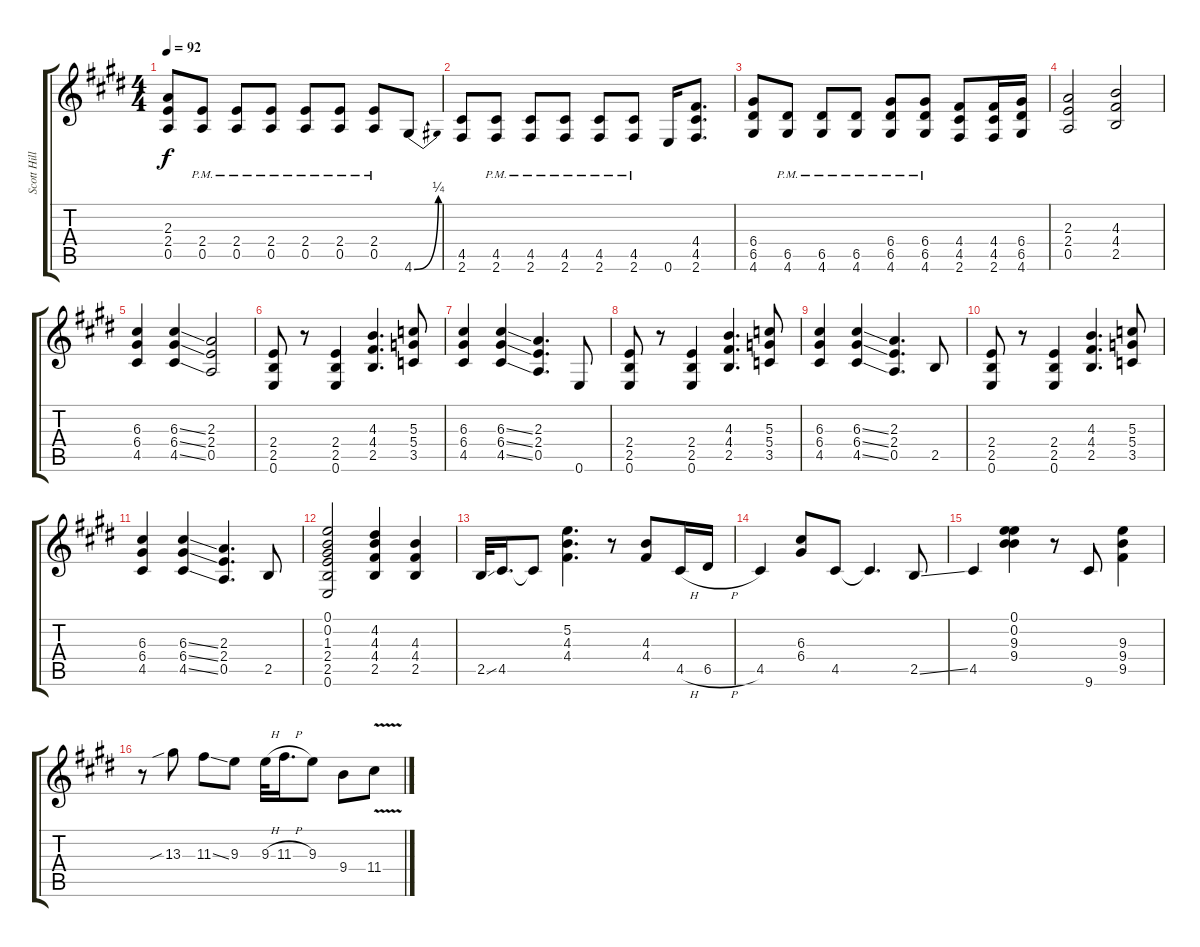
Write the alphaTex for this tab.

\track ("Scott Hill" "Scott Hill") {instrument overdrivenguitar}
\staff {score tabs}
\tuning (E4 B3 G3 D3 A2 E2) {hide}
\ts (4 4)
\tempo 92
\clef g2
\ks e
(2.3 2.4 0.5).8{dy f} (2.4{pm} 0.5{pm}).8 (2.4{pm} 0.5{pm}).8 (2.4{pm} 0.5{pm}).8 (2.4{pm} 0.5{pm}).8 (2.4{pm} 0.5{pm}).8 (2.4{pm} 0.5{pm}).8 4.6{be (bend 0 0 60 1)}.8 |
(4.5 2.6).8 (4.5{pm} 2.6{pm}).8 (4.5{pm} 2.6{pm}).8 (4.5{pm} 2.6{pm}).8 (4.5{pm} 2.6{pm}).8 (4.5{pm} 2.6{pm}).8 0.6.16 (4.4 4.5 2.6).8{d} |
(6.4 6.5 4.6).8 (6.5{pm} 4.6{pm}).8 (6.5{pm} 4.6{pm}).8 (6.5{pm} 4.6{pm}).8 (6.4{pm} 6.5{pm} 4.6{pm}).8 (6.4{pm} 6.5{pm} 4.6{pm}).8 (4.4 4.5 2.6).8 (4.4 4.5 2.6).16 (6.4 6.5 4.6).16 |
(2.3 2.4 0.5).2{volume 8} (4.3 4.4 2.5).2 |
(6.3 6.4 4.5).4 (6.3{ss} 6.4{ss} 4.5{ss}).4 (2.3 2.4 0.5).2 |
(2.4 2.5 0.6).8 r.8 (2.4 2.5 0.6).4 (4.3 4.4 2.5).4{d} (5.3 5.4 3.5).8 |
(6.3 6.4 4.5).4 (6.3{ss} 6.4{ss} 4.5{ss}).4 (2.3 2.4 0.5).4{d} 0.6.8 |
(2.4 2.5 0.6).8 r.8 (2.4 2.5 0.6).4 (4.3 4.4 2.5).4{d} (5.3 5.4 3.5).8 |
(6.3 6.4 4.5).4 (6.3{ss} 6.4{ss} 4.5{ss}).4 (2.3 2.4 0.5).4{d} 2.5.8 |
(2.4 2.5 0.6).8 r.8 (2.4 2.5 0.6).4 (4.3 4.4 2.5).4{d} (5.3 5.4 3.5).8 |
(6.3 6.4 4.5).4 (6.3{ss} 6.4{ss} 4.5{ss}).4 (2.3 2.4 0.5).4{d} 2.5.8 |
(0.1 0.2 1.3 2.4 2.5 0.6).2 (4.2 4.3 4.4 2.5).4 (4.3 4.4 2.5).4 |
2.5{ss}.32 4.5.16{d} 4.5{t}.8 (5.2 4.3 4.4).4{d} r.8 (4.3 4.4).8 4.5{h}.16 6.5{h}.16 |
4.5.4 (6.3 6.4).8 4.5.8 4.5{t}.4{d} 2.5{ss}.8 |
4.5.4 (0.1 0.2 9.3 9.4).4 r.8 9.6.8 (9.3 9.4 9.5).4 |
r.8{volume 16} 13.3{sib}.8 11.3{ss}.8 9.3.8 9.3{h}.32 11.3{h}.16{d} 9.3.8 9.4.8 11.4{v}.8
